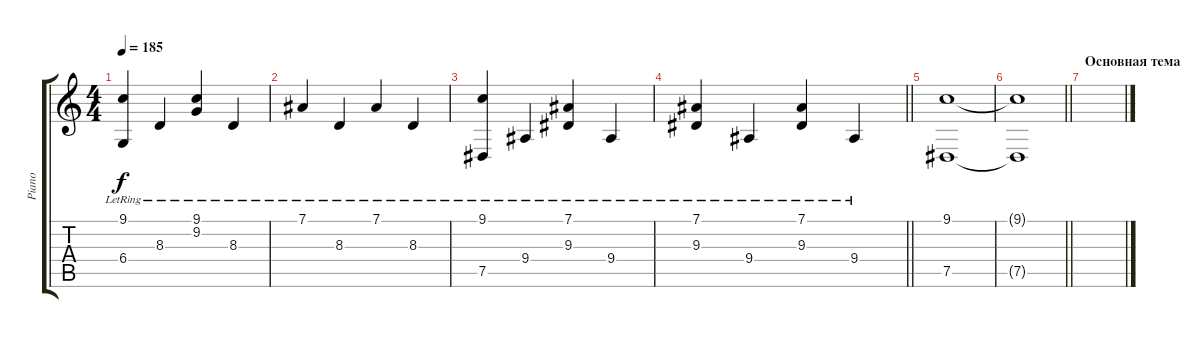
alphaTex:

\track ("Piano" "Piano") {instrument brightacousticpiano}
\staff {score tabs}
\tuning (Eb4 Bb3 Gb3 Db3 Ab2 Eb2) {hide}
\ts (4 4)
\tempo 185
\clef g2
\ks c
(9.1{lr} 6.4{lr}).4{dy f} 8.3{lr}.4 (9.1{lr} 9.2{lr}).4 8.3{lr}.4 |
7.1{lr}.4 8.3{lr}.4 7.1{lr}.4 8.3{lr}.4 |
(9.1{lr} 7.5{lr}).4 9.4{lr}.4 (7.1{lr} 9.3{lr}).4 9.4{lr}.4 |
\barLineRight lightlight
(7.1{lr} 9.3{lr}).4 9.4{lr}.4 (7.1{lr} 9.3{lr}).4 9.4{lr}.4 |
(9.1 7.5).1 |
\barLineRight lightlight
(9.1{t} 7.5{t}).1 |
\section ("" "Основная тема")
